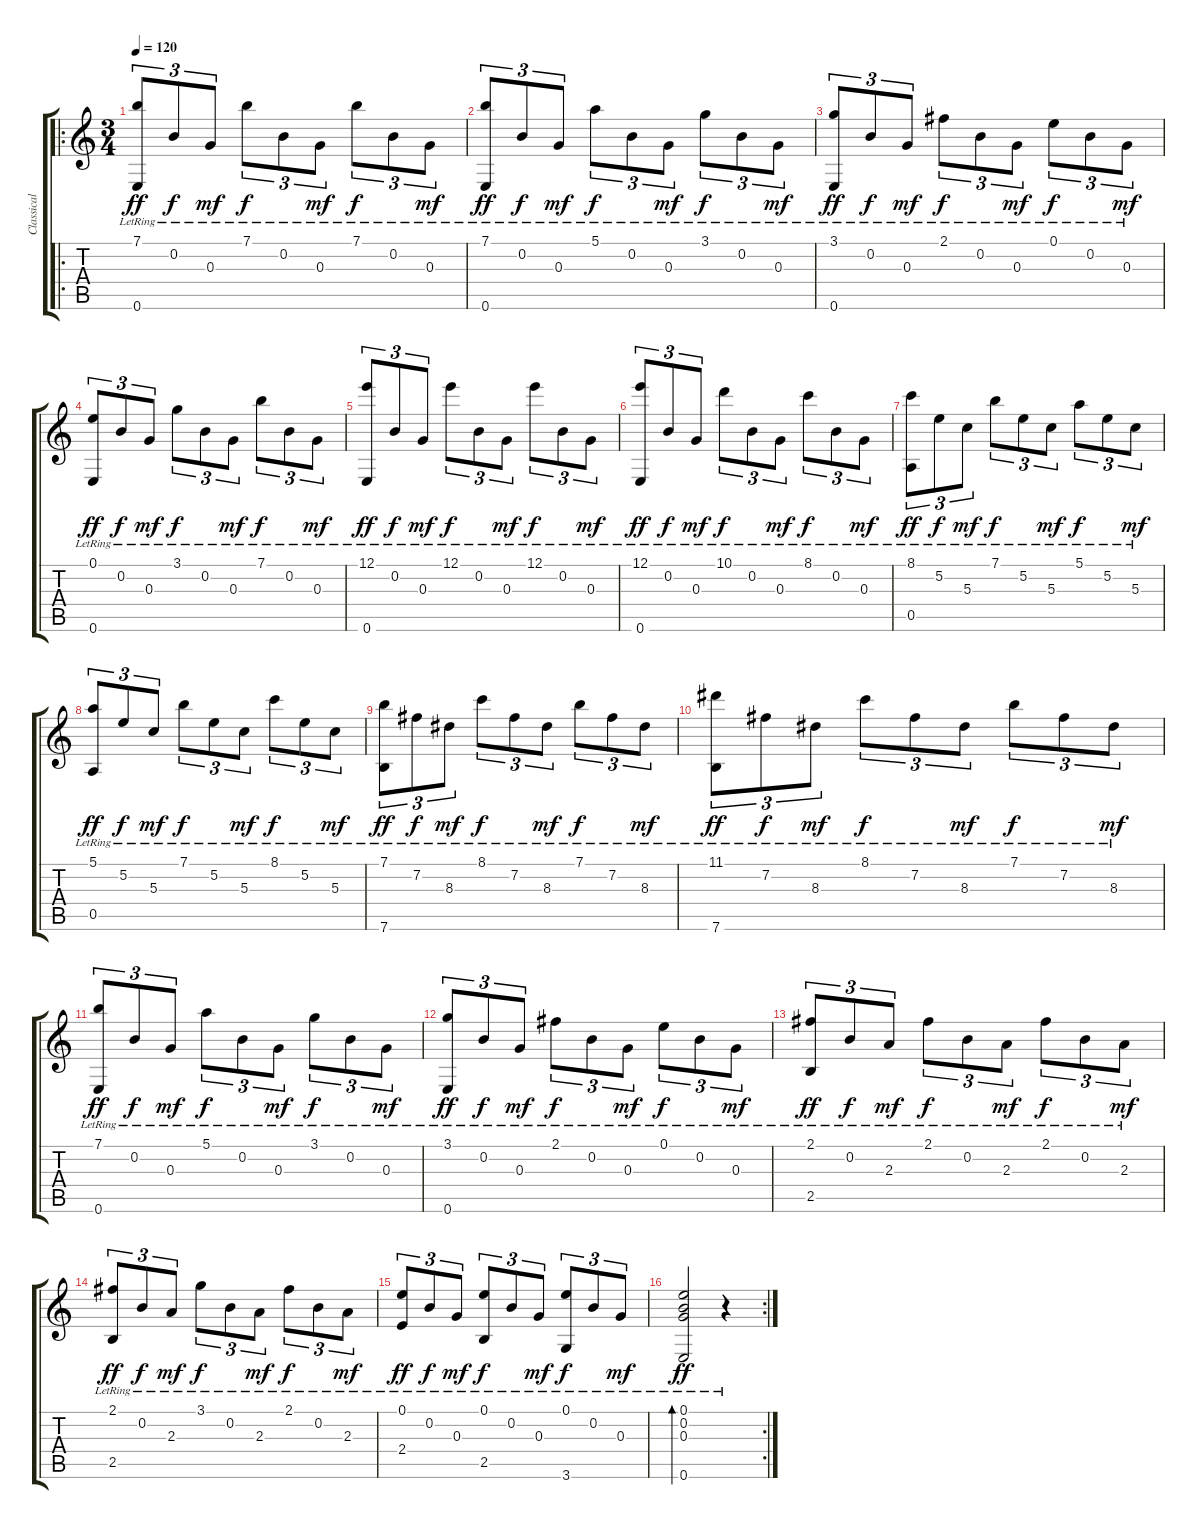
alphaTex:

\track ("Classical Guitar" "Classical ") {instrument acousticguitarnylon}
\staff {score tabs}
\tuning (E4 B3 G3 D3 A2 E2) {hide}
\ro
\ts (3 4)
\tempo 120
\clef g2
\ks c
(7.1{lr} 0.6{lr}).8{tu (3 2) dy ff instrument acousticguitarnylon} 0.2{lr}.8{tu (3 2) dy f} 0.3{lr}.8{tu (3 2) dy mf} 7.1{lr}.8{tu (3 2) dy f} 0.2{lr}.8{tu (3 2)} 0.3{lr}.8{tu (3 2) dy mf} 7.1{lr}.8{tu (3 2) dy f} 0.2{lr}.8{tu (3 2)} 0.3{lr}.8{tu (3 2) dy mf} |
(7.1{lr} 0.6{lr}).8{tu (3 2) dy ff} 0.2{lr}.8{tu (3 2) dy f} 0.3{lr}.8{tu (3 2) dy mf} 5.1{lr}.8{tu (3 2) dy f} 0.2{lr}.8{tu (3 2)} 0.3{lr}.8{tu (3 2) dy mf} 3.1{lr}.8{tu (3 2) dy f} 0.2{lr}.8{tu (3 2)} 0.3{lr}.8{tu (3 2) dy mf} |
(3.1{lr} 0.6{lr}).8{tu (3 2) dy ff} 0.2{lr}.8{tu (3 2) dy f} 0.3{lr}.8{tu (3 2) dy mf} 2.1{lr}.8{tu (3 2) dy f} 0.2{lr}.8{tu (3 2)} 0.3{lr}.8{tu (3 2) dy mf} 0.1{lr}.8{tu (3 2) dy f} 0.2{lr}.8{tu (3 2)} 0.3{lr}.8{tu (3 2) dy mf} |
(0.1{lr} 0.6{lr}).8{tu (3 2) dy ff} 0.2{lr}.8{tu (3 2) dy f} 0.3{lr}.8{tu (3 2) dy mf} 3.1{lr}.8{tu (3 2) dy f} 0.2{lr}.8{tu (3 2)} 0.3{lr}.8{tu (3 2) dy mf} 7.1{lr}.8{tu (3 2) dy f} 0.2{lr}.8{tu (3 2)} 0.3{lr}.8{tu (3 2) dy mf} |
(12.1{lr} 0.6{lr}).8{tu (3 2) dy ff} 0.2{lr}.8{tu (3 2) dy f} 0.3{lr}.8{tu (3 2) dy mf} 12.1{lr}.8{tu (3 2) dy f} 0.2{lr}.8{tu (3 2)} 0.3{lr}.8{tu (3 2) dy mf} 12.1{lr}.8{tu (3 2) dy f} 0.2{lr}.8{tu (3 2)} 0.3{lr}.8{tu (3 2) dy mf} |
(12.1{lr} 0.6{lr}).8{tu (3 2) dy ff} 0.2{lr}.8{tu (3 2) dy f} 0.3{lr}.8{tu (3 2) dy mf} 10.1{lr}.8{tu (3 2) dy f} 0.2{lr}.8{tu (3 2)} 0.3{lr}.8{tu (3 2) dy mf} 8.1{lr}.8{tu (3 2) dy f} 0.2{lr}.8{tu (3 2)} 0.3{lr}.8{tu (3 2) dy mf} |
(8.1{lr} 0.5{lr}).8{tu (3 2) dy ff} 5.2{lr}.8{tu (3 2) dy f} 5.3{lr}.8{tu (3 2) dy mf} 7.1{lr}.8{tu (3 2) dy f} 5.2{lr}.8{tu (3 2)} 5.3{lr}.8{tu (3 2) dy mf} 5.1{lr}.8{tu (3 2) dy f} 5.2{lr}.8{tu (3 2)} 5.3{lr}.8{tu (3 2) dy mf} |
(5.1{lr} 0.5{lr}).8{tu (3 2) dy ff} 5.2{lr}.8{tu (3 2) dy f} 5.3{lr}.8{tu (3 2) dy mf} 7.1{lr}.8{tu (3 2) dy f} 5.2{lr}.8{tu (3 2)} 5.3{lr}.8{tu (3 2) dy mf} 8.1{lr}.8{tu (3 2) dy f} 5.2{lr}.8{tu (3 2)} 5.3{lr}.8{tu (3 2) dy mf} |
(7.1{lr} 7.6{lr}).8{tu (3 2) dy ff} 7.2{lr}.8{tu (3 2) dy f} 8.3{lr}.8{tu (3 2) dy mf} 8.1{lr}.8{tu (3 2) dy f} 7.2{lr}.8{tu (3 2)} 8.3{lr}.8{tu (3 2) dy mf} 7.1{lr}.8{tu (3 2) dy f} 7.2{lr}.8{tu (3 2)} 8.3{lr}.8{tu (3 2) dy mf} |
(11.1{lr} 7.6{lr}).8{tu (3 2) dy ff} 7.2{lr}.8{tu (3 2) dy f} 8.3{lr}.8{tu (3 2) dy mf} 8.1{lr}.8{tu (3 2) dy f} 7.2{lr}.8{tu (3 2)} 8.3{lr}.8{tu (3 2) dy mf} 7.1{lr}.8{tu (3 2) dy f} 7.2{lr}.8{tu (3 2)} 8.3{lr}.8{tu (3 2) dy mf} |
(7.1{lr} 0.6{lr}).8{tu (3 2) dy ff} 0.2{lr}.8{tu (3 2) dy f} 0.3{lr}.8{tu (3 2) dy mf} 5.1{lr}.8{tu (3 2) dy f} 0.2{lr}.8{tu (3 2)} 0.3{lr}.8{tu (3 2) dy mf} 3.1{lr}.8{tu (3 2) dy f} 0.2{lr}.8{tu (3 2)} 0.3{lr}.8{tu (3 2) dy mf} |
(3.1{lr} 0.6{lr}).8{tu (3 2) dy ff} 0.2{lr}.8{tu (3 2) dy f} 0.3{lr}.8{tu (3 2) dy mf} 2.1{lr}.8{tu (3 2) dy f} 0.2{lr}.8{tu (3 2)} 0.3{lr}.8{tu (3 2) dy mf} 0.1{lr}.8{tu (3 2) dy f} 0.2{lr}.8{tu (3 2)} 0.3{lr}.8{tu (3 2) dy mf} |
(2.1{lr} 2.5{lr}).8{tu (3 2) dy ff} 0.2{lr}.8{tu (3 2) dy f} 2.3{lr}.8{tu (3 2) dy mf} 2.1{lr}.8{tu (3 2) dy f} 0.2{lr}.8{tu (3 2)} 2.3{lr}.8{tu (3 2) dy mf} 2.1{lr}.8{tu (3 2) dy f} 0.2{lr}.8{tu (3 2)} 2.3{lr}.8{tu (3 2) dy mf} |
(2.1{lr} 2.5{lr}).8{tu (3 2) dy ff} 0.2{lr}.8{tu (3 2) dy f} 2.3{lr}.8{tu (3 2) dy mf} 3.1{lr}.8{tu (3 2) dy f} 0.2{lr}.8{tu (3 2)} 2.3{lr}.8{tu (3 2) dy mf} 2.1{lr}.8{tu (3 2) dy f} 0.2{lr}.8{tu (3 2)} 2.3{lr}.8{tu (3 2) dy mf} |
(0.1{lr} 2.4{lr}).8{tu (3 2) dy ff} 0.2{lr}.8{tu (3 2) dy f} 0.3{lr}.8{tu (3 2) dy mf} (0.1{lr} 2.5{lr}).8{tu (3 2) dy f} 0.2{lr}.8{tu (3 2)} 0.3{lr}.8{tu (3 2) dy mf} (0.1{lr} 3.6{lr}).8{tu (3 2) dy f} 0.2{lr}.8{tu (3 2)} 0.3{lr}.8{tu (3 2) dy mf} |
\rc 2
(0.1{lr} 0.2{lr} 0.3{lr} 0.6{lr}).2{bd 240 dy ff} r.4
